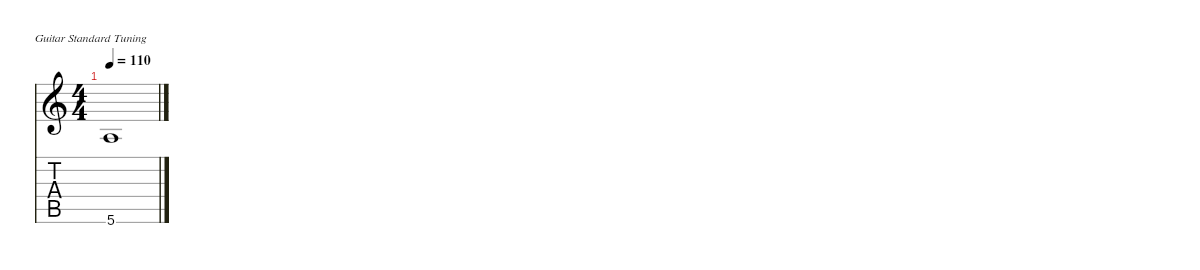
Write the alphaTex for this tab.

\defaultSystemsLayout 4
\hideDynamics
\bracketExtendMode nobrackets
\singleTrackTrackNamePolicy hidden
\multiTrackTrackNamePolicy hidden
\firstSystemTrackNameOrientation horizontal
\chordDiagramsInScore
\track ("Electric Guitar (Jazz)" "jz.guit.") {defaultSystemsLayout 2 instrument electricguitarjazz}
\staff {score tabs}
\tuning (E4 B3 G3 D3 A2 E2)
\ts (4 4)
\tempo 110
\clef g2
\scale
1.02358
\ks aminor
5.6.1{dy mf beam Up}
